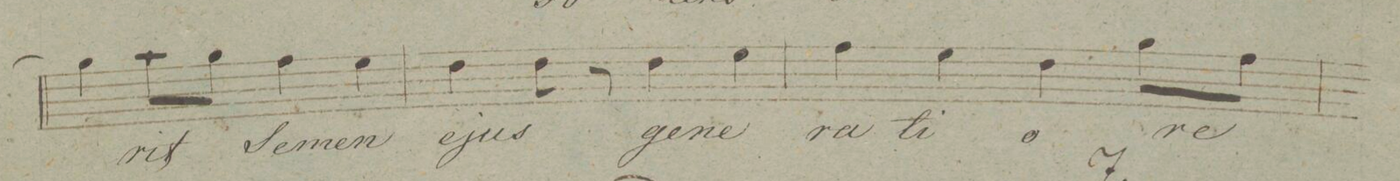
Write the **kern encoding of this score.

**kern	**text	**dynam
*I"Baſso.	*	*
*clefF4	*	*
*k[f#c#g#d#]	*	*
*met(c|)	*	*
*M2/2	*	*
4B\]	.	.
8c#\L	-rit	.
8B\J	.	.
4A\	Se-	.
4G#\	-men	.
=14	=14	=14
4F#\	e-	.
8F#\	-jus	.
8r	.	.
4F#\	ge-	.
4G#\	-ne-	.
=15	=15	=15
4A\	-ra-	.
4G#\	-ti-	.
4F#\	-o	.
8B\L	re-	.
8A\J	.	.
=16	=16	=16
*-	*-	*-
